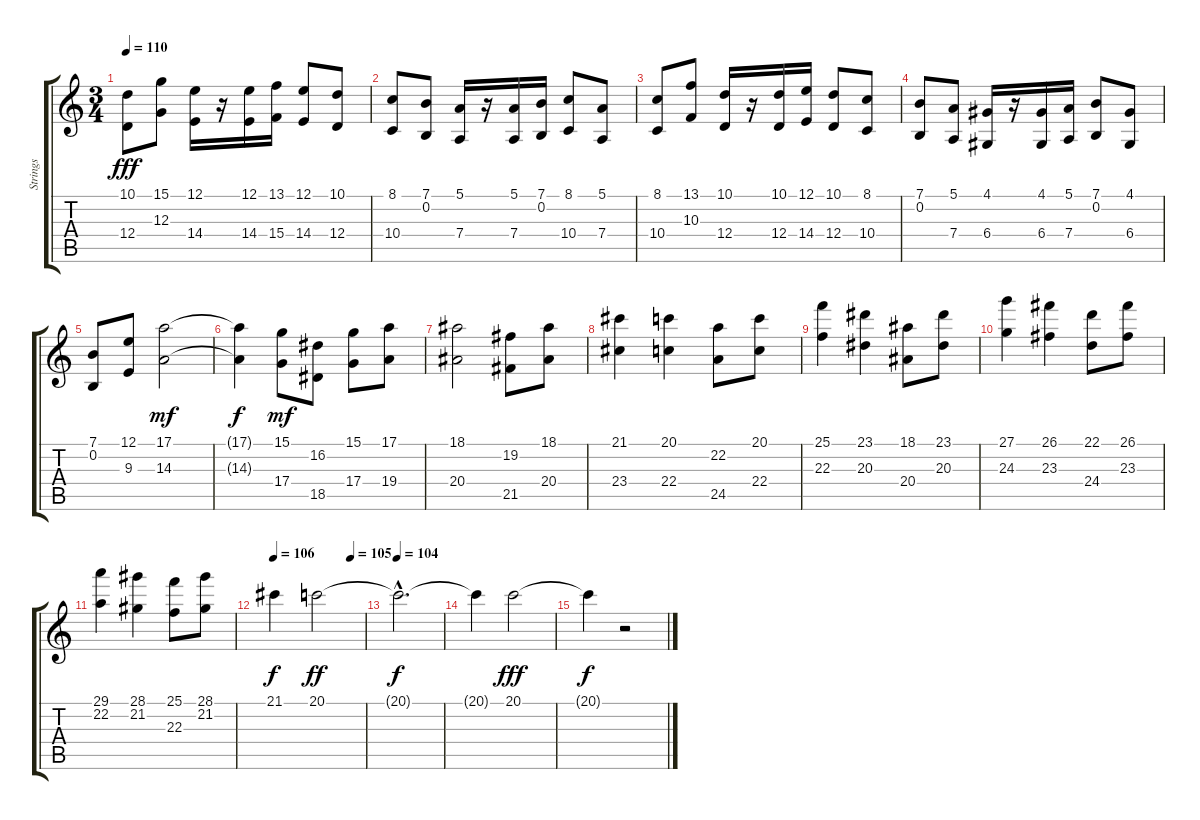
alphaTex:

\track ("Strings" "Strings") {instrument stringensemble1}
\staff {score tabs}
\tuning (E4 B3 G3 D3 A2 E2) {hide}
\ts (3 4)
\tempo 110
\clef g2
\ks c
(10.1 12.4).8{dy fff} (15.1 12.3).8 (12.1 14.4).16 r.16 (12.1 14.4).16 (13.1 15.4).16 (12.1 14.4).8 (10.1 12.4).8 |
(8.1 10.4).8 (7.1 0.2).8 (5.1 7.4).16 r.16 (5.1 7.4).16 (7.1 0.2).16 (8.1 10.4).8 (5.1 7.4).8 |
(8.1 10.4).8 (13.1 10.3).8 (10.1 12.4).16 r.16 (10.1 12.4).16 (12.1 14.4).16 (10.1 12.4).8 (8.1 10.4).8 |
(7.1 0.2).8 (5.1 7.4).8 (4.1 6.4).16 r.16 (4.1 6.4).16 (5.1 7.4).16 (7.1 0.2).8 (4.1 6.4).8 |
(7.1 0.2).8 (12.1 9.3).8 (17.1 14.3).2{dy mf} |
(17.1{t} 14.3{t}).4{dy f} (15.1 17.4).8{dy mf} (16.2 18.5).8 (15.1 17.4).8 (17.1 19.4).8 |
(18.1 20.4).2 (19.2 21.5).8 (18.1 20.4).8 |
(21.1 23.4).4 (20.1 22.4).4 (22.2 24.5).8 (20.1 22.4).8 |
(25.1 22.3).4 (23.1 20.3).4 (18.1 20.4).8 (23.1 20.3).8 |
(27.1 24.3).4 (26.1 23.3).4 (22.1 24.4).8 (26.1 23.3).8 |
(29.1 22.2).4 (28.1 21.2).4 (25.1 22.3).8 (28.1 21.2).8 |
\tempo 106
\tempo (105 0.8472222222222222)
21.1.4{dy f} 20.1.2{dy ff} |
\tempo 104
20.1{hac t}.2{d dy f} |
20.1{t}.4 20.1.2{dy fff volume 9} |
20.1{t}.4{dy f} r.2
